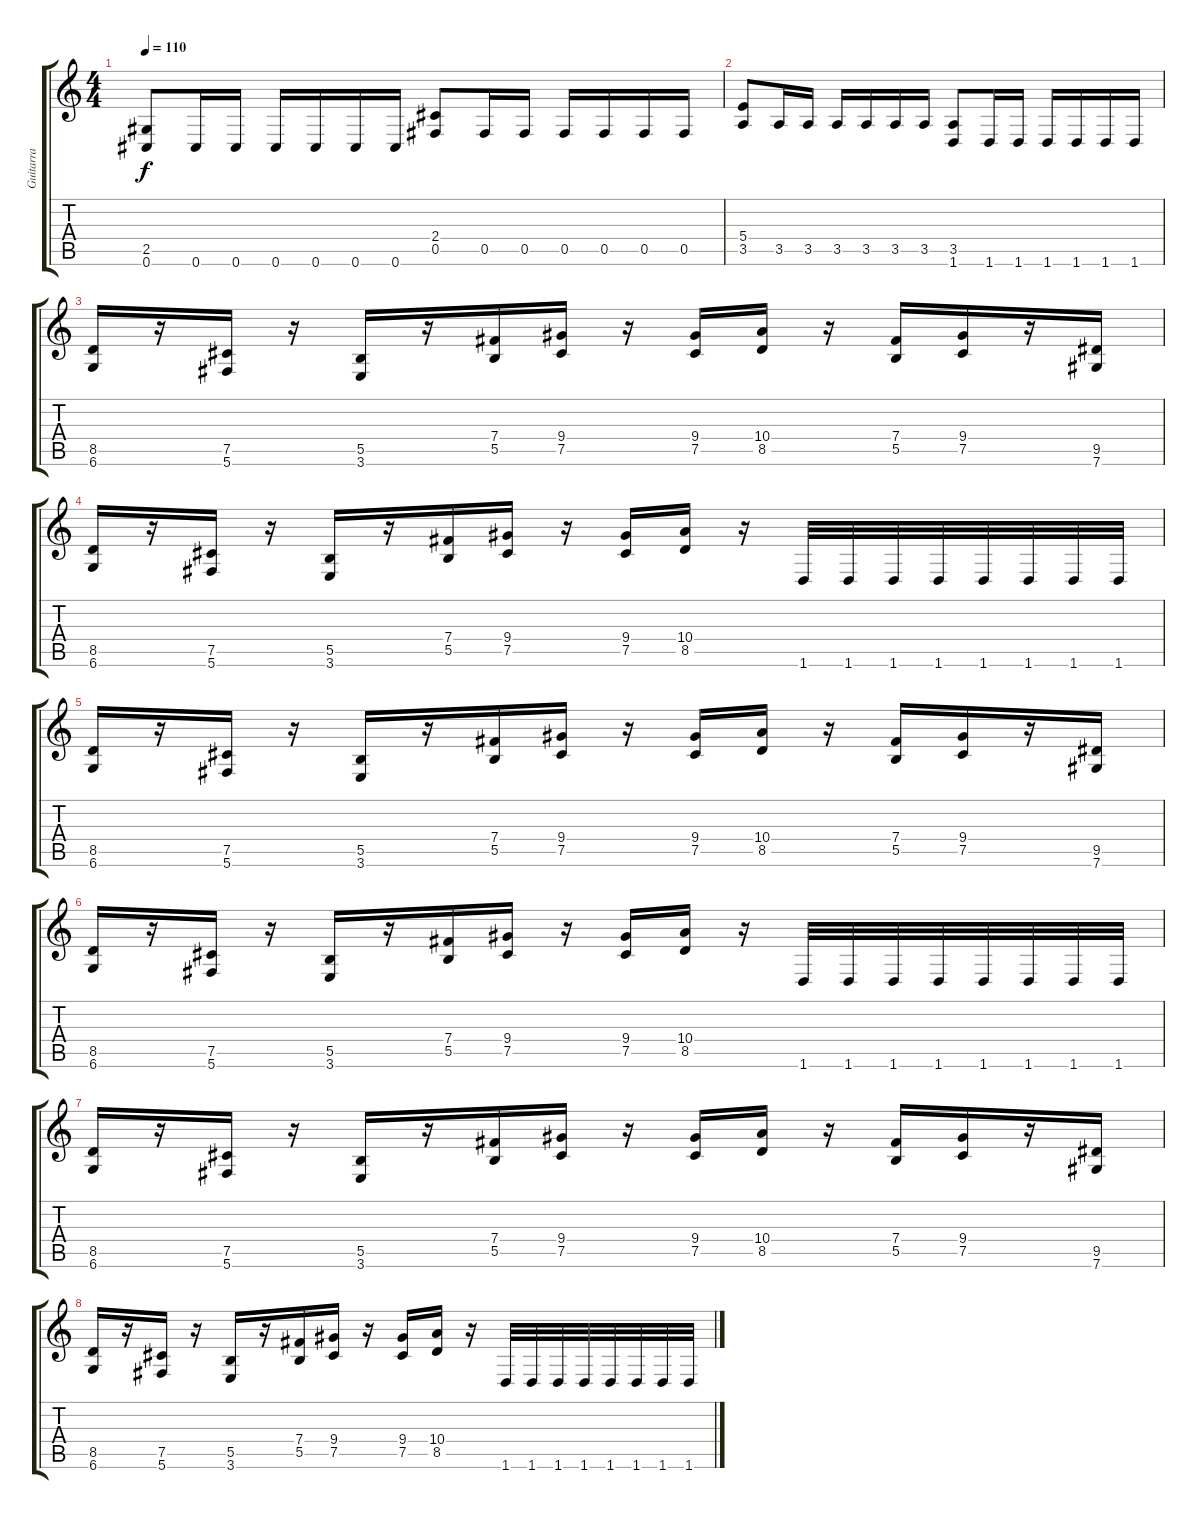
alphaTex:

\track ("Guitarra" "Guitarra") {instrument distortionguitar}
\staff {score tabs}
\tuning (Db4 Ab3 E3 B2 Gb2 Db2) {hide}
\ts (4 4)
\tempo 110
\clef g2
\ks c
(2.5 0.6).8{dy f} 0.6.16 0.6.16 0.6.16 0.6.16 0.6.16 0.6.16 (2.4 0.5).8 0.5.16 0.5.16 0.5.16 0.5.16 0.5.16 0.5.16 |
(5.4 3.5).8 3.5.16 3.5.16 3.5.16 3.5.16 3.5.16 3.5.16 (3.5 1.6).8 1.6.16 1.6.16 1.6.16 1.6.16 1.6.16 1.6.16 |
(8.5 6.6).16 r.16 (7.5 5.6).16 r.16 (5.5 3.6).16 r.16 (7.4 5.5).16 (9.4 7.5).16 r.16 (9.4 7.5).16 (10.4 8.5).16 r.16 (7.4 5.5).16 (9.4 7.5).16 r.16 (9.5 7.6).16 |
(8.5 6.6).16 r.16 (7.5 5.6).16 r.16 (5.5 3.6).16 r.16 (7.4 5.5).16 (9.4 7.5).16 r.16 (9.4 7.5).16 (10.4 8.5).16 r.16 1.6.32 1.6.32 1.6.32 1.6.32 1.6.32 1.6.32 1.6.32 1.6.32 |
(8.5 6.6).16 r.16 (7.5 5.6).16 r.16 (5.5 3.6).16 r.16 (7.4 5.5).16 (9.4 7.5).16 r.16 (9.4 7.5).16 (10.4 8.5).16 r.16 (7.4 5.5).16 (9.4 7.5).16 r.16 (9.5 7.6).16 |
(8.5 6.6).16 r.16 (7.5 5.6).16 r.16 (5.5 3.6).16 r.16 (7.4 5.5).16 (9.4 7.5).16 r.16 (9.4 7.5).16 (10.4 8.5).16 r.16 1.6.32 1.6.32 1.6.32 1.6.32 1.6.32 1.6.32 1.6.32 1.6.32 |
(8.5 6.6).16 r.16 (7.5 5.6).16 r.16 (5.5 3.6).16 r.16 (7.4 5.5).16 (9.4 7.5).16 r.16 (9.4 7.5).16 (10.4 8.5).16 r.16 (7.4 5.5).16 (9.4 7.5).16 r.16 (9.5 7.6).16 |
(8.5 6.6).16 r.16 (7.5 5.6).16 r.16 (5.5 3.6).16 r.16 (7.4 5.5).16 (9.4 7.5).16 r.16 (9.4 7.5).16 (10.4 8.5).16 r.16 1.6.32 1.6.32 1.6.32 1.6.32 1.6.32 1.6.32 1.6.32 1.6.32
